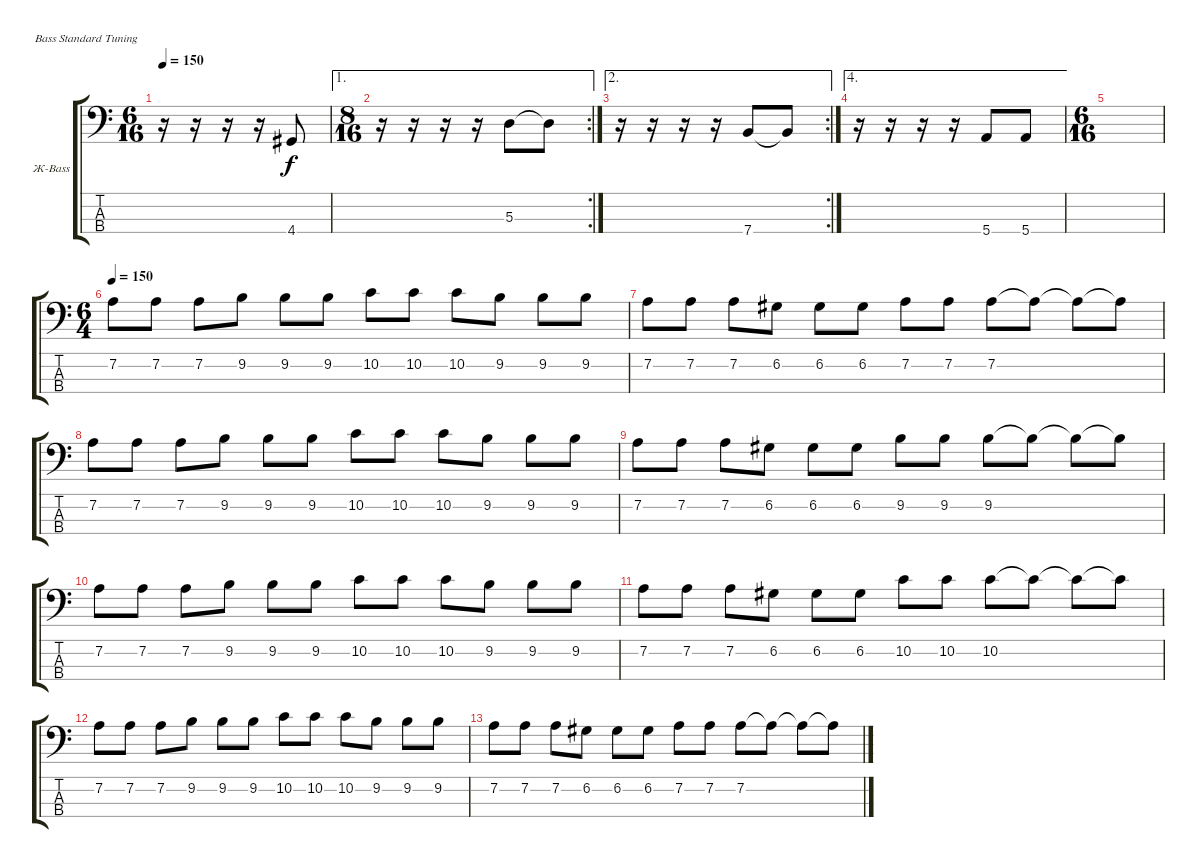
\bracketExtendMode groupsimilarinstruments
\firstSystemTrackNameOrientation horizontal
\otherSystemsTrackNameOrientation horizontal
\track ("Женя" "Ж-Bass") {instrument electricbassfinger}
\staff {score tabs}
\tuning (G2 D2 A1 E1)
\ts (6 16)
\tempo 150
\clef f4
\ks c
r.16{dy f} r.16 r.16 r.16 4.4.8 |
\ae 1
\rc 2
\ts (8 16)
r.16 r.16 r.16 r.16 5.3.8 5.3{t}.8 |
\ae 2
\rc 2
r.16 r.16 r.16 r.16 7.4.8 7.4{t}.8 |
\ae 4
r.16 r.16 r.16 r.16 5.4.8 5.4.8 |
\ts (6 16)
|
\ts (6 4)
\tempo 150
7.2.8 7.2.8 7.2.8 9.2.8 9.2.8 9.2.8 10.2.8 10.2.8 10.2.8 9.2.8 9.2.8 9.2.8 |
7.2.8 7.2.8 7.2.8 6.2.8 6.2.8 6.2.8 7.2.8 7.2.8 7.2.8 7.2{t}.8 7.2{t}.8 7.2{t}.8 |
7.2.8 7.2.8 7.2.8 9.2.8 9.2.8 9.2.8 10.2.8 10.2.8 10.2.8 9.2.8 9.2.8 9.2.8 |
7.2.8 7.2.8 7.2.8 6.2.8 6.2.8 6.2.8 9.2.8 9.2.8 9.2.8 9.2{t}.8 9.2{t}.8 9.2{t}.8 |
7.2.8 7.2.8 7.2.8 9.2.8 9.2.8 9.2.8 10.2.8 10.2.8 10.2.8 9.2.8 9.2.8 9.2.8 |
7.2.8 7.2.8 7.2.8 6.2.8 6.2.8 6.2.8 10.2.8 10.2.8 10.2.8 10.2{t}.8 10.2{t}.8 10.2{t}.8 |
7.2.8 7.2.8 7.2.8 9.2.8 9.2.8 9.2.8 10.2.8 10.2.8 10.2.8 9.2.8 9.2.8 9.2.8 |
7.2.8 7.2.8 7.2.8 6.2.8 6.2.8 6.2.8 7.2.8 7.2.8 7.2.8 7.2{t}.8 7.2{t}.8 7.2{t}.8
